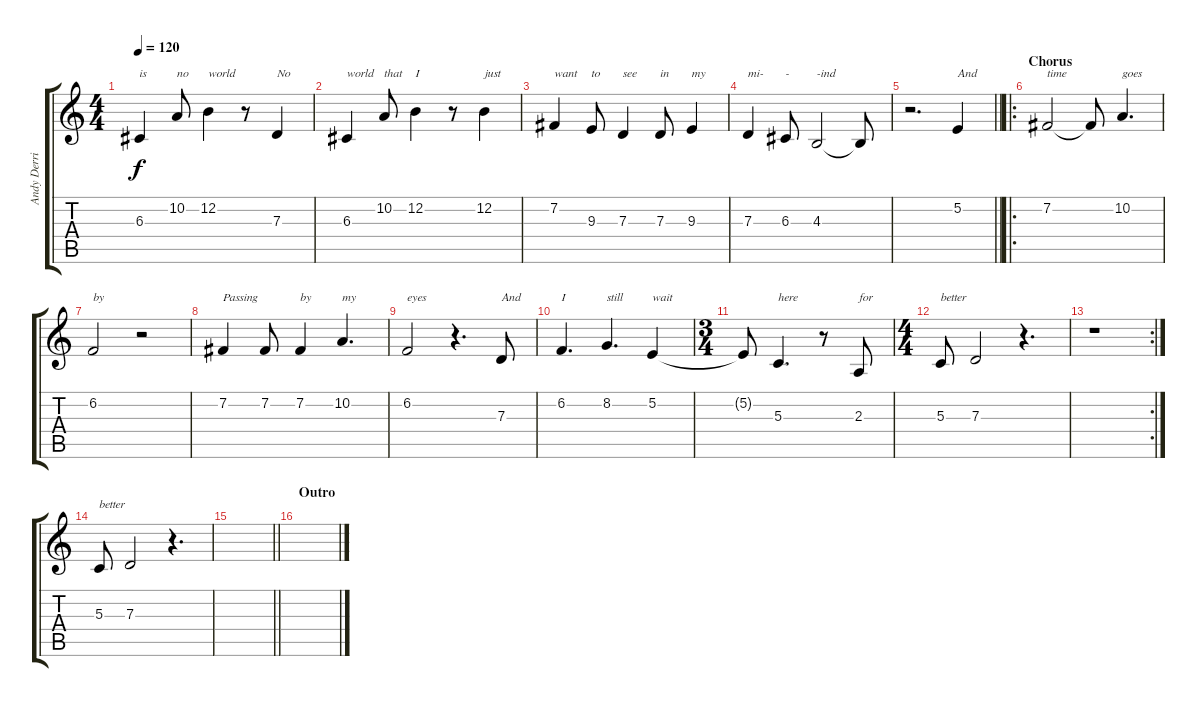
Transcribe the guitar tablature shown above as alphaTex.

\track ("Andy Derris" "Andy Derri") {instrument lead2sawtooth}
\staff {score tabs}
\tuning (E4 B3 G3 D3 A2 E2) {hide}
\ts (4 4)
\tempo 120
\clef g2
\ks c
6.3.4{txt "is" dy f} 10.2.8{txt "no"} 12.2.4{txt "world"} r.8 7.3.4{txt "No"} |
6.3.4{txt "world"} 10.2.8{txt "that"} 12.2.4{txt "I"} r.8 12.2.4{txt "just"} |
7.2.4{txt "want"} 9.3.8{txt "to"} 7.3.4{txt "see"} 7.3.8{txt "in"} 9.3.4{txt "my"} |
7.3.4{txt "mi-"} 6.3.8{txt "-"} 4.3.2{txt "-ind"} 4.3{t}.8 |
\barLineRight lightlight
r.2{d} 5.2.4{txt "And"} |
\ro
\section ("" "Chorus")
7.2.2{txt "time"} 7.2{t}.8 10.2.4{d txt "goes"} |
6.2.2{txt "by"} r.2 |
7.2.4{txt "Passing"} 7.2.8 7.2.4{txt "by"} 10.2.4{d txt "my"} |
6.2.2{txt "eyes"} r.4{d} 7.3.8{txt "And"} |
6.2.4{d txt "I"} 8.2.4{d txt "still"} 5.2.4{txt "wait"} |
\ts (3 4)
5.2{t}.8 5.3.4{d txt "here"} r.8 2.3.8{txt "for"} |
\ts (4 4)
5.3.8{txt "better"} 7.3.2 r.4{d} |
\rc 2
r.1 |
5.3.8{txt "better"} 7.3.2 r.4{d} |
\barLineRight lightlight
|
\section ("" "Outro")
